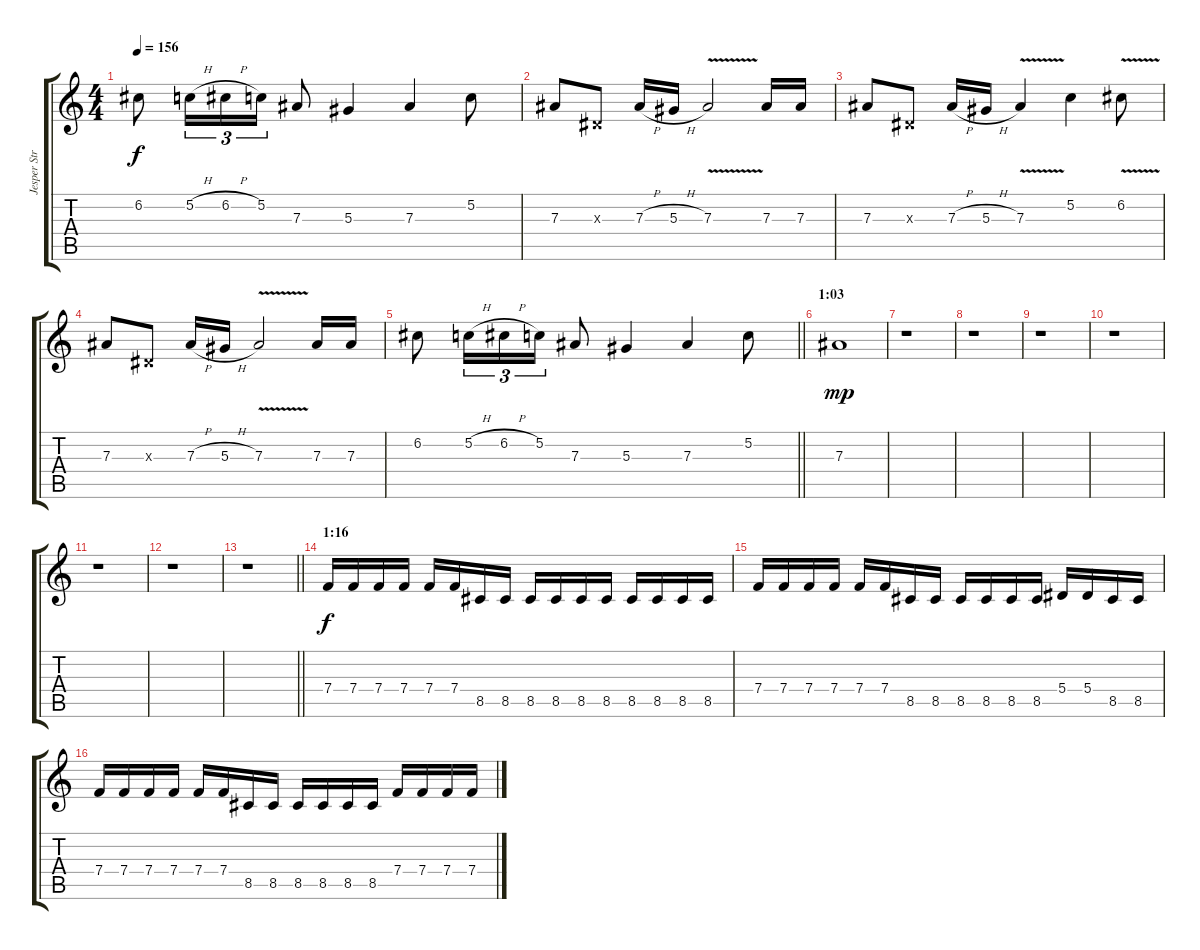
\track ("Jesper Strömblad" "Jesper Str") {instrument distortionguitar}
\staff {score tabs}
\tuning (C4 G3 Eb3 Bb2 F2 C2) {hide}
\ts (4 4)
\tempo 156
\clef g2
\ks c
6.2.8{dy f} 5.2{h}.16{tu (3 2)} 6.2{h}.16{tu (3 2)} 5.2.16{tu (3 2)} 7.3.8 5.3.4 7.3.4 5.2.8 |
7.3.8 0.3{x}.8 7.3{h}.16 5.3{h}.16 7.3{v}.2 7.3.16 7.3.16 |
7.3.8 0.3{x}.8 7.3{h}.16 5.3{h}.16 7.3{v}.4 5.2.4 6.2{v}.8 |
7.3.8 0.3{x}.8 7.3{h}.16 5.3{h}.16 7.3{v}.2 7.3.16 7.3.16 |
\barLineRight lightlight
6.2.8 5.2{h}.16{tu (3 2)} 6.2{h}.16{tu (3 2)} 5.2.16{tu (3 2)} 7.3.8 5.3.4 7.3.4 5.2.8 |
\section ("" "1:03")
7.3.1{dy mp volume 8} |
r.1 |
r.1 |
r.1 |
r.1 |
r.1 |
r.1 |
\barLineRight lightlight
r.1 |
\section ("" "1:16")
7.4.16{dy f volume 16} 7.4.16 7.4.16 7.4.16 7.4.16 7.4.16 8.5.16 8.5.16 8.5.16 8.5.16 8.5.16 8.5.16 8.5.16 8.5.16 8.5.16 8.5.16 |
7.4.16 7.4.16 7.4.16 7.4.16 7.4.16 7.4.16 8.5.16 8.5.16 8.5.16 8.5.16 8.5.16 8.5.16 5.4.16 5.4.16 8.5.16 8.5.16 |
7.4.16 7.4.16 7.4.16 7.4.16 7.4.16 7.4.16 8.5.16 8.5.16 8.5.16 8.5.16 8.5.16 8.5.16 7.4.16 7.4.16 7.4.16 7.4.16
